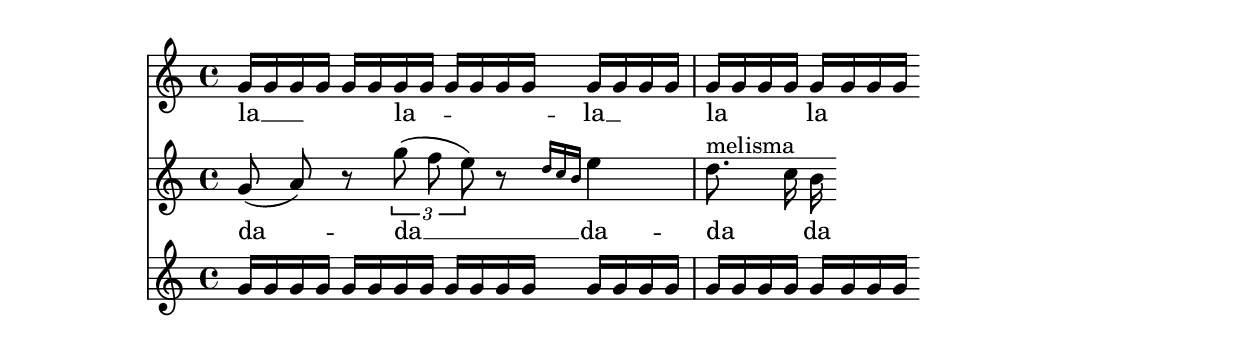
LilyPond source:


\version "2.7.39"

\header{

    texidoc= "Lyrics can be set to a melody automatically.  Excess
lyrics will be discarded.  Lyrics will not be set over rests.  You can
have melismata either by setting a property melismaBusy, or by setting
automaticMelismas (which will set melismas during slurs and ties).  If
you want a different order than first Music, then Lyrics, you must
precook a chord of staves/lyrics and label those.  Of course, the
lyrics ignores any other rhythms in the piece."

}

\layout { ragged-right= ##t }



m = \relative c'' {
    \autoBeamOff
    g8( a)  r8 \times 2/3 { g'8( f e) } r8 \grace {  d16[ c b] } e4
    \emptyText
    d8.^"melisma" 	\melisma c16
    \melismaEnd
    b
}

noise = \repeat unfold 6  \relative c'' { g16 g g g }

textI = \lyricmode {
    la2 __ la -- la __ la la la la la
}

textII = \lyricmode {
    da -- da __ da -- da da da da da
}


<< \context Staff = SA \noise
   \context Lyrics = LA { s1 }
   \context Staff = SB { s1 }
   \context Lyrics = LB { s1 }
   \context Staff = SC \noise
   
   \context Staff = SB  \context Voice = "middle" \m 
   \context Lyrics = LA \lyricsto "middle" \textI
   \context Lyrics = LB \lyricsto "middle" \textII 
>>


